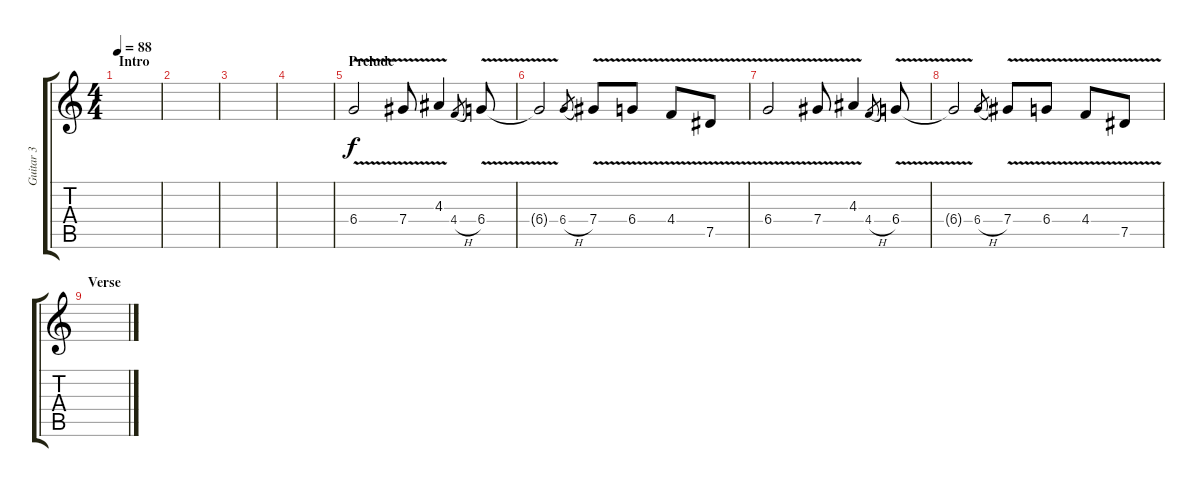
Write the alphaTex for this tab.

\track ("Guitar 3" "Guitar 3") {instrument electricguitarclean}
\staff {score tabs}
\tuning (Eb4 Bb3 Gb3 Db3 Ab2 Eb2) {hide}
\ts (4 4)
\section ("" "Intro")
\tempo 88
\clef g2
\ks c
|
|
|
|
\section ("" "Prelude")
6.4{v}.2 7.4{v}.8 4.3{v}.4 4.4{h}.8{gr} 6.4{v}.8 |
6.4{t}.2 6.4{h}.8{gr} 7.4{v}.8 6.4{v}.8 4.4{v}.8 7.5{v}.8 |
6.4{v}.2 7.4{v}.8 4.3{v}.4 4.4{h}.8{gr} 6.4{v}.8 |
6.4{t}.2 6.4{h}.8{gr} 7.4{v}.8 6.4{v}.8 4.4{v}.8 7.5{v}.8 |
\section ("" "Verse")
